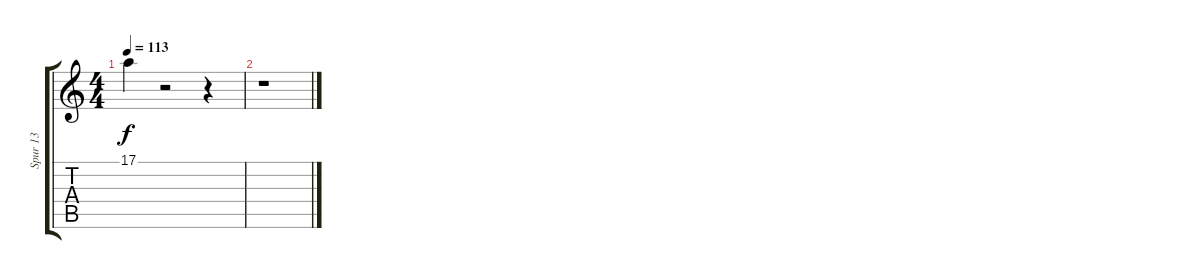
\track ("Spur 13" "Spur 13") {instrument sopranosax}
\staff {score tabs}
\tuning (E4 B3 G3 D3 A2 E2) {hide}
\ts (4 4)
\tempo 113
\clef g2
\ks c
17.1{t}.4{dy f} r.2 r.4 |
r.1
